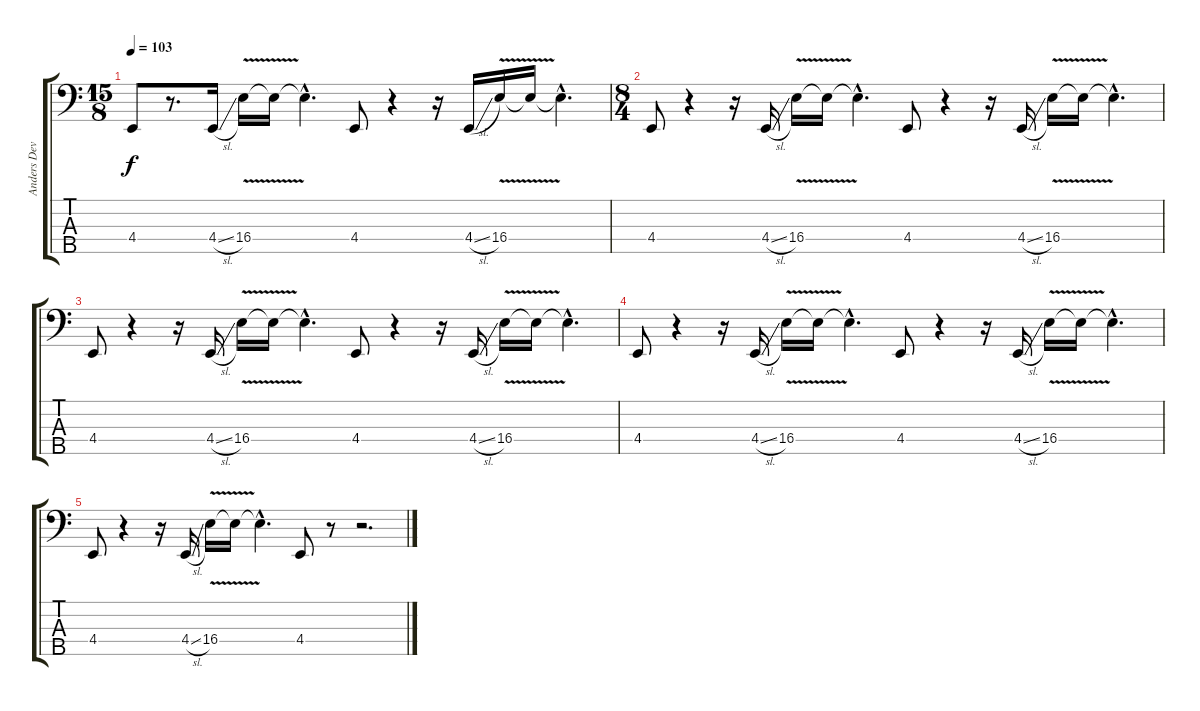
\track ("Anders Devillian Lindgrén - bass  " "Anders Dev") {instrument electricbasspick}
\staff {score tabs}
\tuning (Eb2 Bb1 F1 C1 G0) {hide}
\ts (15 8)
\tempo 103
\clef f4
\ks c
4.4.8{dy f} r.8{d} 4.4{sl}.16 16.4{v}.16 16.4{t}.16 16.4{hac t}.4{d} 4.4.8 r.4 r.16 4.4{sl}.16 16.4{v}.16 16.4{t}.16 16.4{hac t}.4{d} |
\ts (8 4)
4.4.8 r.4 r.16 4.4{sl}.16 16.4{v}.16 16.4{t}.16 16.4{hac t}.4{d} 4.4.8 r.4 r.16 4.4{sl}.16 16.4{v}.16 16.4{t}.16 16.4{hac t}.4{d} |
4.4.8 r.4 r.16 4.4{sl}.16 16.4{v}.16 16.4{t}.16 16.4{hac t}.4{d} 4.4.8 r.4 r.16 4.4{sl}.16 16.4{v}.16 16.4{t}.16 16.4{hac t}.4{d} |
4.4.8 r.4 r.16 4.4{sl}.16 16.4{v}.16 16.4{t}.16 16.4{hac t}.4{d} 4.4.8 r.4 r.16 4.4{sl}.16 16.4{v}.16 16.4{t}.16 16.4{hac t}.4{d} |
4.4.8 r.4 r.16 4.4{sl}.16 16.4{v}.16 16.4{t}.16 16.4{hac t}.4{d} 4.4.8 r.8 r.2{d}
